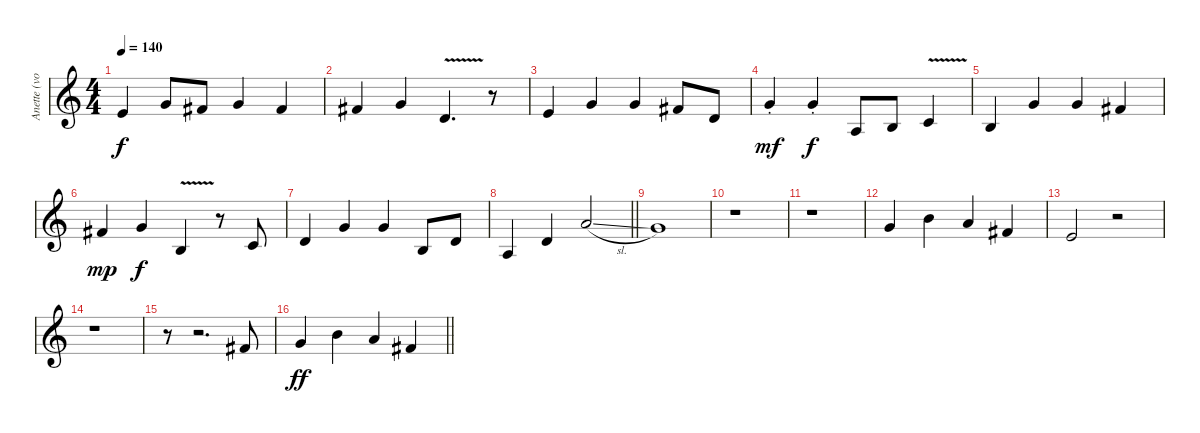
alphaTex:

\track ("Anette (voice)" "Anette (vo") {instrument flute}
\staff {score}
\tuning (D4 A3 F3 C3 G2 D2) {hide}
\ts (4 4)
\tempo 140
\clef g2
\ks aminor
2.1.4{dy f} 5.1.8 4.1.8 5.1.4 4.1.4 |
4.1.4 5.1.4 5.2{v}.4{d} r.8 |
7.2.4 5.1.4 5.1.4 4.1.8 5.2.8 |
5.1{st}.4{dy mf} 5.1{st}.4{dy f} 0.2.8 2.2.8 3.2{v}.4 |
2.2.4 5.1.4 5.1.4 4.1.4 |
4.1.4{dy mp} 5.1.4{dy f} 6.3{v}.4 r.8 7.3.8 |
5.2.4 10.2.4 10.2.4 2.2.8 0.1.8 |
\barLineRight lightlight
0.2.4 0.1.4 7.1{sl}.2 |
\ks c
5.1.1 |
r.1 |
\ks aminor
r.1 |
10.2.4 9.1.4 12.2.4 9.2.4 |
7.2.2 r.2 |
r.1 |
r.8 r.2{d} 9.2.8 |
\barLineRight lightlight
10.2.4{dy ff} 9.1.4 12.2.4 9.2.4
